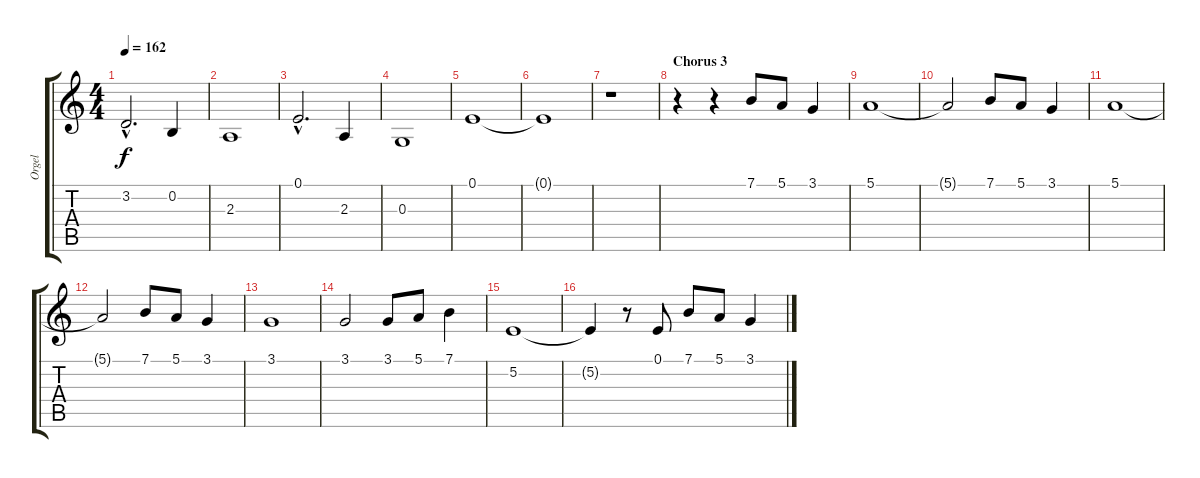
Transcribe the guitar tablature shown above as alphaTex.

\track ("Orgel" "Orgel") {instrument lead2sawtooth}
\staff {score tabs}
\tuning (E4 B3 G3 D3 A2 E2) {hide}
\ts (4 4)
\tempo 162
\clef g2
\ks c
3.2{hac}.2{d dy f} 0.2.4 |
2.3.1 |
0.1{hac}.2{d} 2.3.4 |
0.3.1 |
0.1.1 |
0.1{t}.1 |
r.1 |
\section ("" "Chorus 3")
r.4 r.4 7.1.8 5.1.8 3.1.4 |
5.1.1 |
5.1{t}.2 7.1.8 5.1.8 3.1.4 |
5.1.1 |
5.1{t}.2 7.1.8 5.1.8 3.1.4 |
3.1.1 |
3.1.2 3.1.8 5.1.8 7.1.4 |
5.2.1 |
5.2{t}.4 r.8 0.1.8 7.1.8 5.1.8 3.1.4
